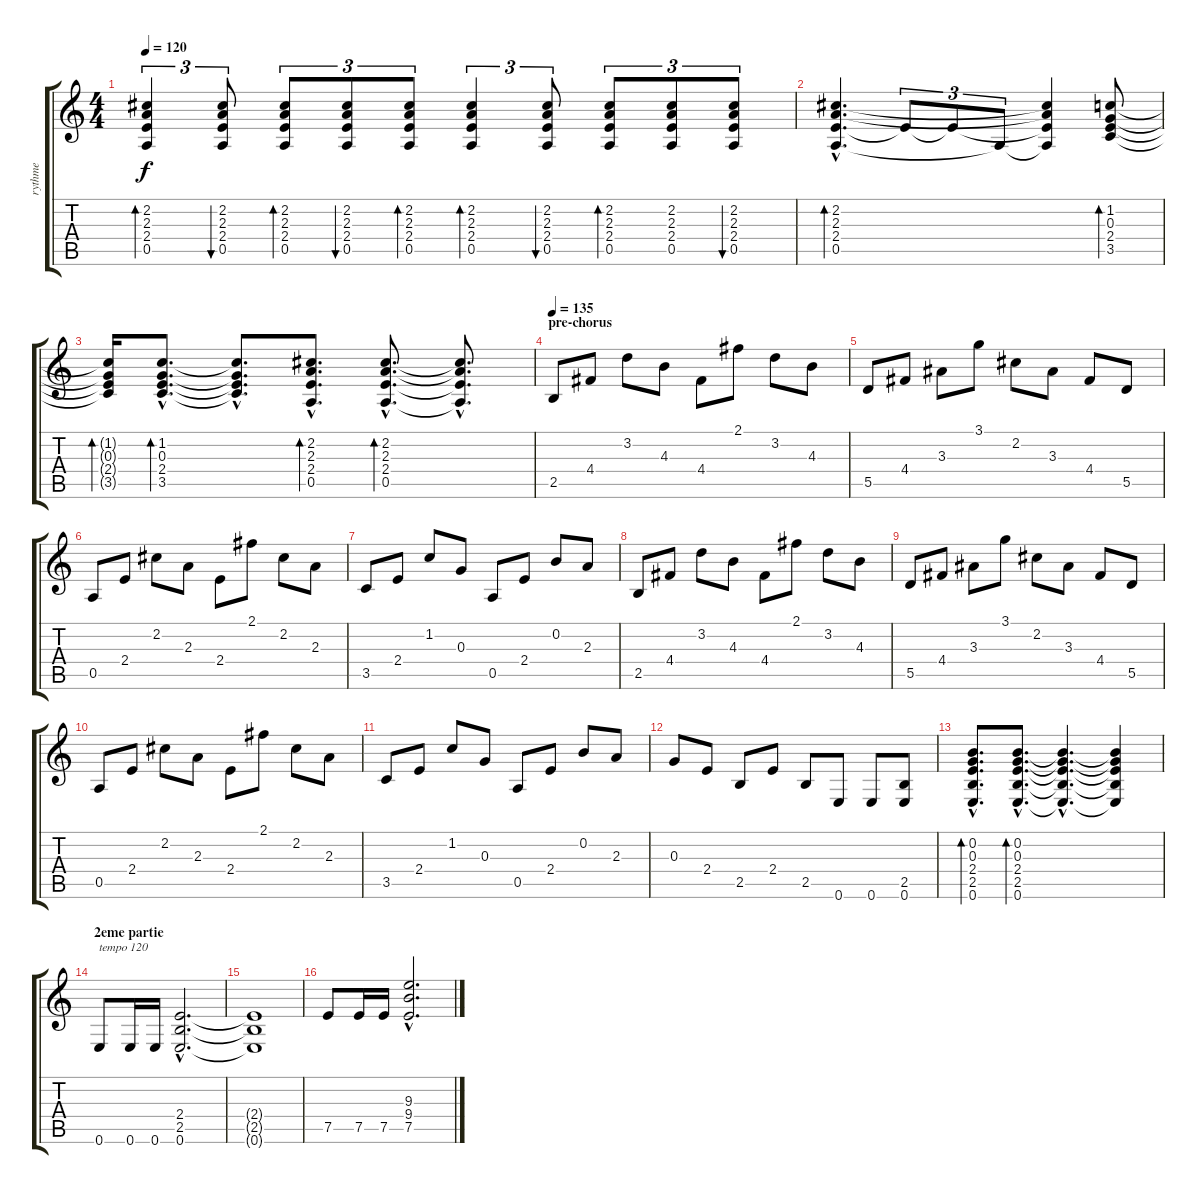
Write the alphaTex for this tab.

\track ("rythme" "rythme") {instrument distortionguitar}
\staff {score tabs}
\tuning (E4 B3 G3 D3 A2 E2) {hide}
\ts (4 4)
\tempo 120
\clef g2
\ks c
(2.2 2.3 2.4 0.5).4{tu (3 2) bd 30 dy f} (2.2 2.3 2.4 0.5).8{tu (3 2) bu 30} (2.2 2.3 2.4 0.5).8{tu (3 2) bd 30} (2.2 2.3 2.4 0.5).8{tu (3 2) bu 30} (2.2 2.3 2.4 0.5).8{tu (3 2) bd 60} (2.2 2.3 2.4 0.5).4{tu (3 2) bd 30} (2.2 2.3 2.4 0.5).8{tu (3 2) bu 30} (2.2 2.3 2.4 0.5).8{tu (3 2) bd 30} (2.2 2.3 2.4 0.5).8{tu (3 2)} (2.2 2.3 2.4 0.5).8{tu (3 2) bu 60} |
(2.2{hac} 2.3{hac} 2.4{hac} 0.5{hac}).4{d bd 480} 2.4{t}.8{tu (3 2)} 2.4{t}.8{tu (3 2)} 0.5{t}.8{tu (3 2)} (2.2{t} 2.3{t} 2.4{t} 0.5{t}).4 (1.2 0.3 2.4 3.5).8{bd 480} |
(1.2{t} 0.3{t} 2.4{t} 3.5{t}).16{bd 480} (1.2{hac} 0.3{hac} 2.4{hac} 3.5{hac}).8{d bd 480} (1.2{hac t} 0.3{hac t} 2.4{hac t} 3.5{hac t}).8{d} (2.2{hac} 2.3{hac} 2.4{hac} 0.5{hac}).8{d bd 480} (2.2{hac} 2.3{hac} 2.4{hac} 0.5{hac}).8{d bd 480} (2.2{hac t} 2.3{hac t} 2.4{hac t} 0.5{hac t}).8{d} |
\section ("" "pre-chorus")
\tempo 135
2.5.8{instrument distortionguitar} 4.4.8 3.2.8 4.3.8 4.4.8 2.1.8 3.2.8 4.3.8 |
5.5.8 4.4.8 3.3.8 3.1.8 2.2.8 3.3.8 4.4.8 5.5.8 |
0.5.8 2.4.8 2.2.8 2.3.8 2.4.8 2.1.8 2.2.8 2.3.8 |
3.5.8 2.4.8 1.2.8 0.3.8 0.5.8 2.4.8 0.2.8 2.3.8 |
2.5.8 4.4.8 3.2.8 4.3.8 4.4.8 2.1.8 3.2.8 4.3.8 |
5.5.8 4.4.8 3.3.8 3.1.8 2.2.8 3.3.8 4.4.8 5.5.8 |
0.5.8 2.4.8 2.2.8 2.3.8 2.4.8 2.1.8 2.2.8 2.3.8 |
3.5.8 2.4.8 1.2.8 0.3.8 0.5.8 2.4.8 0.2.8 2.3.8 |
0.3.8 2.4.8 2.5.8 2.4.8 2.5.8 0.6.8 0.6.8 (2.5 0.6).8 |
(0.2{hac} 0.3{hac} 2.4{hac} 2.5{hac} 0.6{hac}).8{d bd 480} (0.2{hac} 0.3{hac} 2.4{hac} 2.5{hac} 0.6{hac}).8{d bd 480} (0.2{hac t} 0.3{hac t} 2.4{hac t} 2.5{hac t} 0.6{hac t}).4{d} (0.2{t} 0.3{t} 2.4{t} 2.5{t} 0.6{t}).4 |
\section ("" "2eme partie")
0.6.8{txt "tempo 120" instrument distortionguitar} 0.6.16 0.6.16 (2.4{hac} 2.5{hac} 0.6{hac}).2{d} |
(2.4{t} 2.5{t} 0.6{t}).1 |
7.5.8 7.5.16 7.5.16 (9.3{hac} 9.4{hac} 7.5{hac}).2{d}
